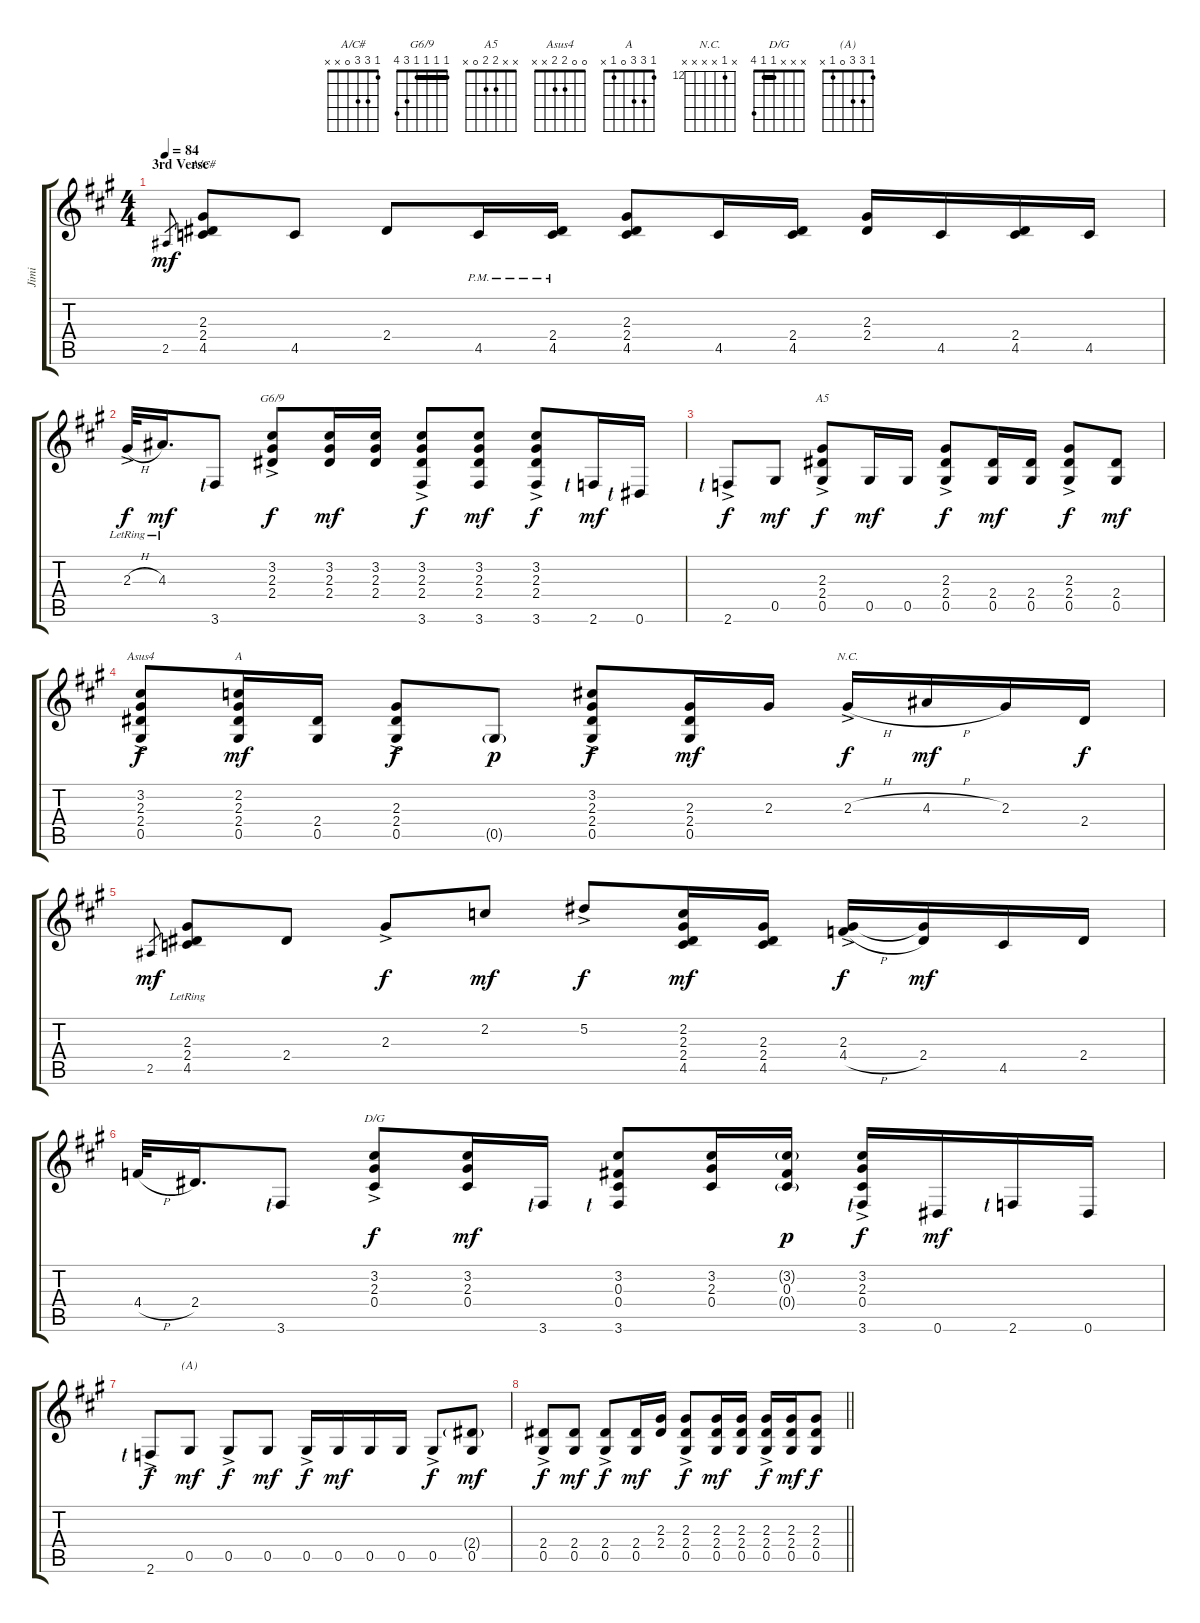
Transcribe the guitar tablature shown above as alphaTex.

\track ("Jimi" "Jimi") {instrument overdrivenguitar}
\staff {score tabs}
\tuning (Eb4 Bb3 Gb3 Db3 Ab2 Eb2) {hide}
\chord ("A/C#" 1 3 3 0 x x)
\chord ("G6/9" 1 1 1 1 3 4) {barre 1}
\chord ("A5" x x 2 2 0 x) {barre 0}
\chord ("Asus4" 0 0 2 2 x x)
\chord ("A" 1 3 3 0 1 x)
\chord ("N.C." x 12 x x x x) {firstfret 12}
\chord ("D/G" x x x 1 1 4) {barre 1}
\chord ("(A)" 1 3 3 0 1 x)
\ts (4 4)
\section ("" "3rd Verse")
\tempo 84
\clef g2
\ks a
2.5.8{gr dy mf} (2.3 2.4 4.5).8{ch "A/C#"} 4.5.8 2.4.8 4.5{pm}.16 (2.4{pm} 4.5{pm}).16 (2.3 2.4 4.5).8 4.5.16 (2.4 4.5).16 (2.3 2.4).16 4.5.16 (2.4 4.5).16 4.5.16 |
2.3{h ac lr}.32{dy f} 4.3{lr}.16{d dy mf} 3.6{lf 1}.8 (3.2{ac} 2.3{ac} 2.4{ac}).8{ch "G6/9" dy f} (3.2 2.3 2.4).16{dy mf} (3.2 2.3 2.4).16 (3.2{ac} 2.3{ac} 2.4{ac} 3.6{ac}).8{dy f} (3.2 2.3 2.4 3.6).8{dy mf} (3.2{ac} 2.3{ac} 2.4{ac} 3.6{ac}).8{dy f} 2.6{lf 1}.16{dy mf} 0.6{lf 1}.16 |
2.6{ac lf 1}.8{dy f} 0.5.8{dy mf} (2.3{ac} 2.4{ac} 0.5{ac}).8{ch "A5" dy f} 0.5.16{dy mf} 0.5.16 (2.3{ac} 2.4{ac} 0.5{ac}).8{dy f} (2.4 0.5).16{dy mf} (2.4 0.5).16 (2.3{ac} 2.4{ac} 0.5{ac}).8{dy f} (2.4 0.5).8{dy mf} |
(3.2{ac} 2.3{ac} 2.4{ac} 0.5{ac}).8{ch "Asus4" dy f} (2.2 2.3 2.4 0.5).16{ch "A" dy mf} (2.4 0.5).16 (2.3{ac} 2.4{ac} 0.5{ac}).8{dy f} 0.5{g}.8{dy p} (3.2{ac} 2.3{ac} 2.4{ac} 0.5{ac}).8{dy f} (2.3 2.4 0.5).16{dy mf} 2.3.16 2.3{h ac}.16{ch "N.C." dy f} 4.3{h}.16{dy mf} 2.3.16 2.4.16{dy f} |
2.5.8{gr dy mf} (2.3{lr} 2.4{lr} 4.5{lr}).8 2.4.8 2.3{ac}.8{dy f} 2.2.8{dy mf} 5.2{ac}.8{dy f} (2.2 2.3 2.4 4.5).16{dy mf} (2.3 2.4 4.5).16 (2.3{ac} 4.4{h ac}).16{dy f} (2.3{t} 2.4).16{dy mf} 4.5.16 2.4.16 |
4.4{h}.32 2.4.16{d} 3.6{lf 1}.8 (3.2{ac} 2.3{ac} 0.4{ac}).8{ch "D/G" dy f} (3.2 2.3 0.4).16{dy mf} 3.6{lf 1}.16 (3.2 0.3 0.4 3.6{lf 1}).8 (3.2 2.3 0.4).16 (3.2{g} 0.3 0.4{g}).16{dy p} (3.2{ac} 2.3{ac} 0.4{ac} 3.6{ac lf 1}).16{dy f} 0.6.16{dy mf} 2.6{lf 1}.16 0.6.16 |
2.6{ac lf 1}.8{dy f} 0.5.8{ch "(A)" dy mf} 0.5{ac}.8{dy f} 0.5.8{dy mf} 0.5{ac}.16{dy f} 0.5.16{dy mf} 0.5.16 0.5.16 0.5{ac}.8{dy f} (2.4{g} 0.5).8{dy mf} |
\barLineRight lightlight
(2.4{ac} 0.5{ac}).8{dy f} (2.4 0.5).8{dy mf} (2.4{ac} 0.5{ac}).8{dy f} (2.4 0.5).16{dy mf} (2.3 2.4).16 (2.3{ac} 2.4{ac} 0.5{ac}).8{dy f} (2.3 2.4 0.5).16{dy mf} (2.3 2.4 0.5).16 (2.3{ac} 2.4{ac} 0.5{ac}).16{dy f} (2.3 2.4 0.5).16{dy mf} (2.3 2.4 0.5).8{dy f}
